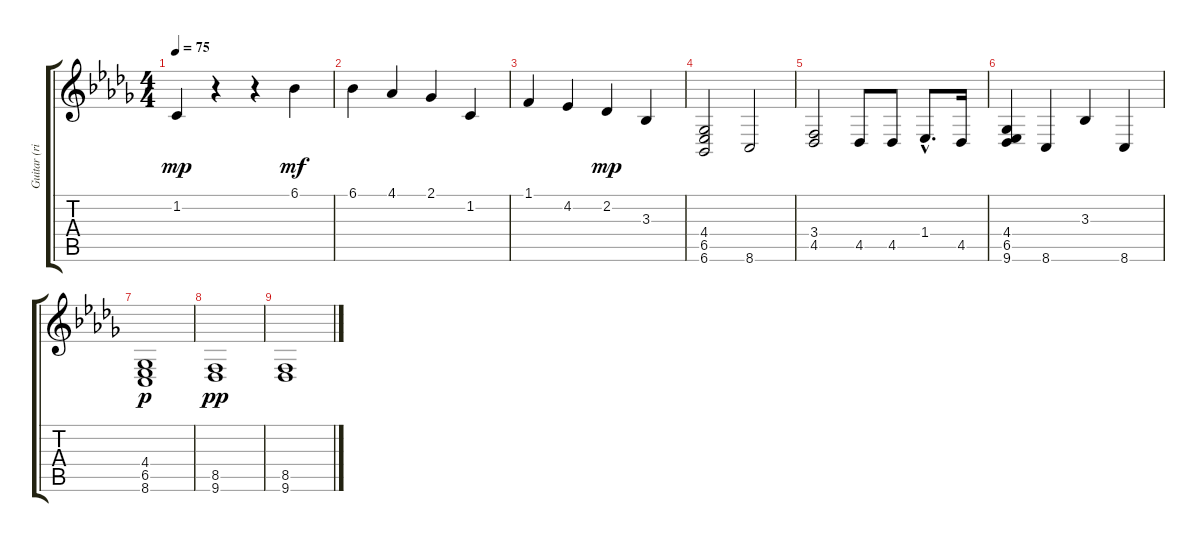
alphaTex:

\track ("Guitar (right hand)" "Guitar (ri") {instrument brightacousticpiano}
\staff {score tabs}
\tuning (E4 B3 G3 D3 A2 E2) {hide}
\ts (4 4)
\tempo 75
\clef g2
\ks db
1.2.4{dy mp} r.4 r.4 6.1.4{dy mf} |
6.1.4 4.1.4 2.1.4 1.2.4 |
1.1.4 4.2.4 2.2.4{dy mp} 3.3.4 |
(4.4 6.5 6.6).2 8.6.2 |
(3.4 4.5).2 4.5.8 4.5.8 1.4{hac}.8{d} 4.5.16 |
(4.4 6.5 9.6).4 8.6.4 3.3.4 8.6.4 |
(4.4 6.5 8.6).1{dy p} |
(8.5 9.6).1{dy pp} |
(8.5 9.6).1
